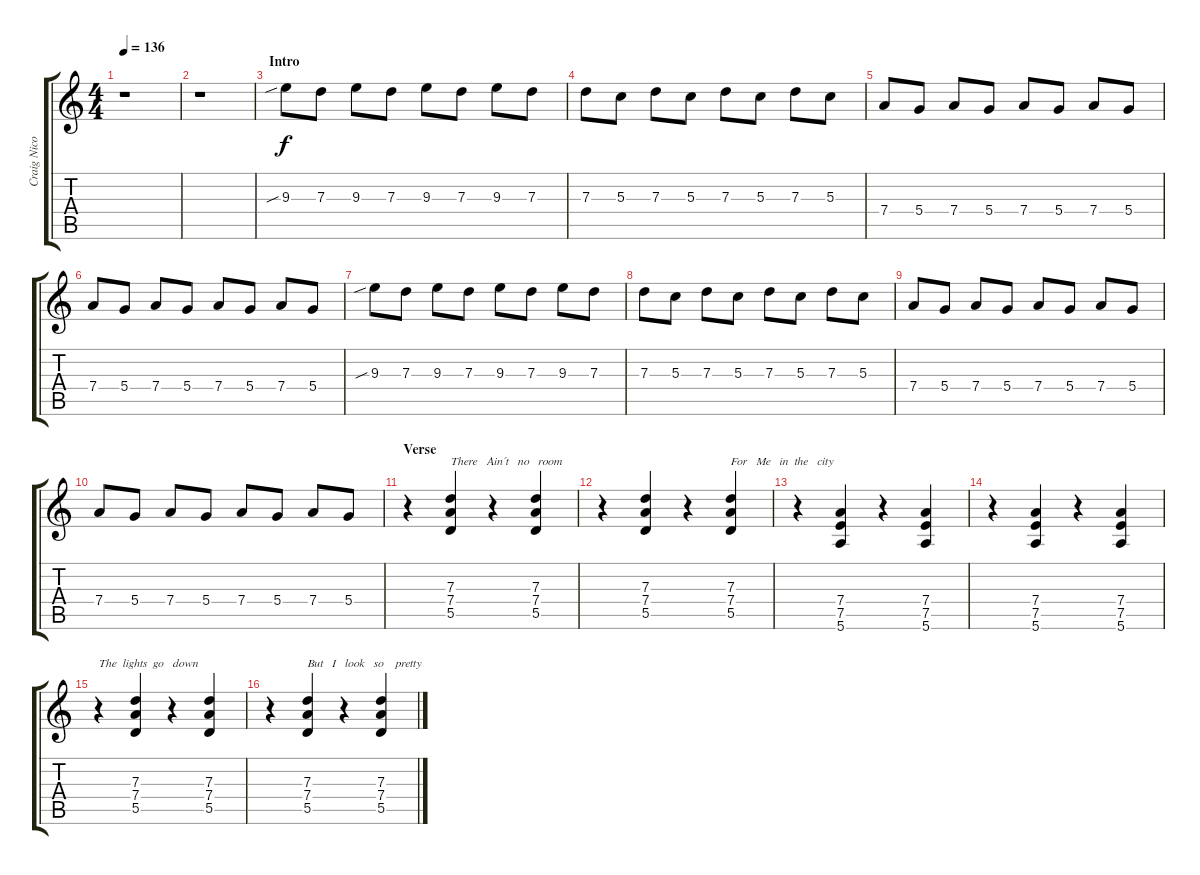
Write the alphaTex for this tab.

\track ("Craig Nicolls" "Craig Nico") {instrument distortionguitar}
\staff {score tabs}
\tuning (E4 B3 G3 D3 A2 E2) {hide}
\ts (4 4)
\tempo 136
\clef g2
\ks c
r.1{dy f instrument distortionguitar} |
r.1 |
\section ("" "Intro")
9.3{sib}.8 7.3.8 9.3.8 7.3.8 9.3.8 7.3.8 9.3.8 7.3.8 |
7.3.8 5.3.8 7.3.8 5.3.8 7.3.8 5.3.8 7.3.8 5.3.8 |
7.4.8 5.4.8 7.4.8 5.4.8 7.4.8 5.4.8 7.4.8 5.4.8 |
7.4.8 5.4.8 7.4.8 5.4.8 7.4.8 5.4.8 7.4.8 5.4.8 |
9.3{sib}.8 7.3.8 9.3.8 7.3.8 9.3.8 7.3.8 9.3.8 7.3.8 |
7.3.8 5.3.8 7.3.8 5.3.8 7.3.8 5.3.8 7.3.8 5.3.8 |
7.4.8 5.4.8 7.4.8 5.4.8 7.4.8 5.4.8 7.4.8 5.4.8 |
7.4.8 5.4.8 7.4.8 5.4.8 7.4.8 5.4.8 7.4.8 5.4.8 |
\section ("" "Verse")
r.4{volume 12} (7.3 7.4 5.5).4{txt "There   Ain´t   no   room "} r.4 (7.3 7.4 5.5).4 |
r.4 (7.3 7.4 5.5).4 r.4 (7.3 7.4 5.5).4{txt "For   Me   in  the   city"} |
r.4 (7.4 7.5 5.6).4 r.4 (7.4 7.5 5.6).4 |
r.4 (7.4 7.5 5.6).4 r.4 (7.4 7.5 5.6).4 |
r.4{txt "The  lights  go   down "} (7.3 7.4 5.5).4 r.4 (7.3 7.4 5.5).4 |
r.4 (7.3 7.4 5.5).4{txt "But   I   look   so    pretty"} r.4 (7.3 7.4 5.5).4
